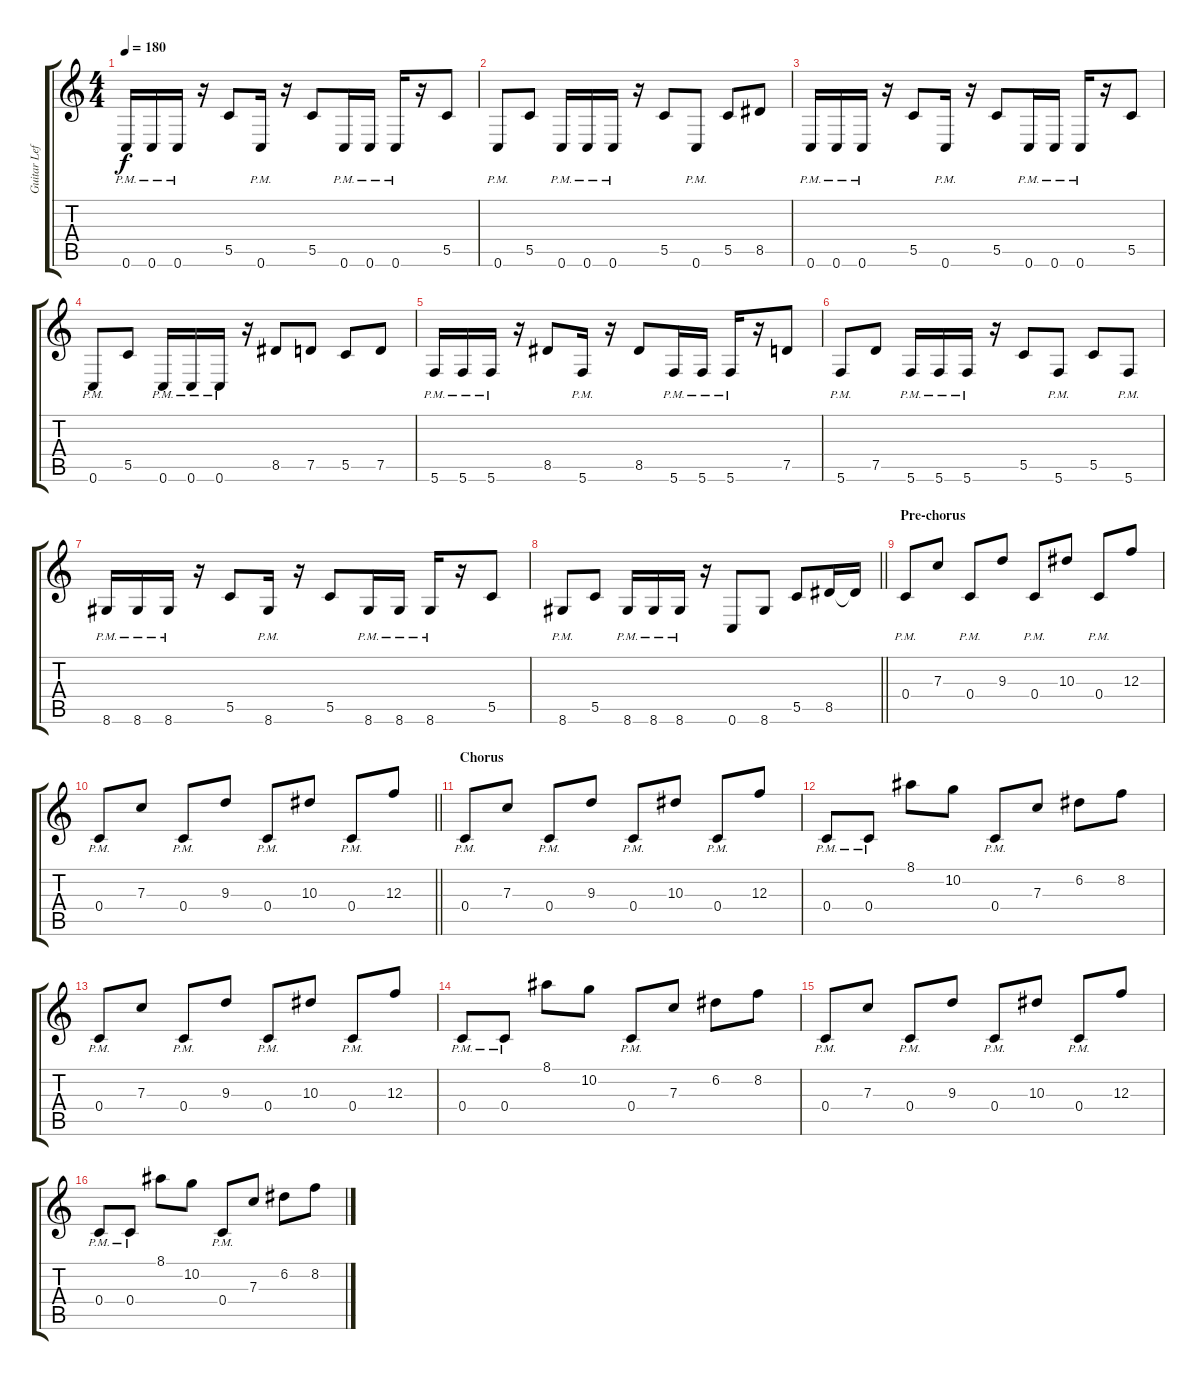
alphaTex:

\track ("Guitar Left" "Guitar Lef") {instrument distortionguitar}
\staff {score tabs}
\tuning (D4 A3 F3 C3 G2 C2) {hide}
\ts (4 4)
\tempo 180
\clef g2
\ks c
0.6{pm}.16{dy f instrument distortionguitar} 0.6{pm}.16 0.6{pm}.16 r.16 5.5.8 0.6{pm}.16 r.16 5.5.8 0.6{pm}.16{instrument distortionguitar} 0.6{pm}.16 0.6{pm}.16 r.16 5.5.8 |
0.6{pm}.8 5.5.8 0.6{pm}.16 0.6{pm}.16 0.6{pm}.16 r.16 5.5.8 0.6{pm}.8 5.5.8 8.5.8 |
0.6{pm}.16{instrument distortionguitar} 0.6{pm}.16 0.6{pm}.16 r.16 5.5.8 0.6{pm}.16 r.16 5.5.8 0.6{pm}.16{instrument distortionguitar} 0.6{pm}.16 0.6{pm}.16 r.16 5.5.8 |
0.6{pm}.8 5.5.8 0.6{pm}.16 0.6{pm}.16 0.6{pm}.16 r.16 8.5.8 7.5.8 5.5.8 7.5.8 |
5.6{pm}.16{instrument distortionguitar} 5.6{pm}.16 5.6{pm}.16 r.16 8.5.8 5.6{pm}.16 r.16 8.5.8 5.6{pm}.16{instrument distortionguitar} 5.6{pm}.16 5.6{pm}.16 r.16 7.5.8 |
5.6{pm}.8 7.5.8 5.6{pm}.16 5.6{pm}.16 5.6{pm}.16 r.16 5.5.8 5.6{pm}.8 5.5.8 5.6{pm}.8 |
8.6{pm}.16{instrument distortionguitar} 8.6{pm}.16 8.6{pm}.16 r.16 5.5.8 8.6{pm}.16 r.16 5.5.8 8.6{pm}.16{instrument distortionguitar} 8.6{pm}.16 8.6{pm}.16 r.16 5.5.8 |
\barLineRight lightlight
8.6{pm}.8 5.5.8 8.6{pm}.16 8.6{pm}.16 8.6{pm}.16 r.16 0.6.8 8.6.8 5.5.8 8.5.16 8.5{t}.16{volume 0} |
\section ("" "Pre-chorus")
0.4{pm}.8{volume 14} 7.3.8 0.4{pm}.8 9.3.8 0.4{pm}.8 10.3.8 0.4{pm}.8 12.3.8 |
\barLineRight lightlight
0.4{pm}.8 7.3.8 0.4{pm}.8 9.3.8 0.4{pm}.8 10.3.8 0.4{pm}.8 12.3.8 |
\section ("" "Chorus ")
0.4{pm}.8 7.3.8 0.4{pm}.8 9.3.8 0.4{pm}.8 10.3.8 0.4{pm}.8 12.3.8 |
0.4{pm}.8 0.4{pm}.8 8.1.8 10.2.8 0.4{pm}.8 7.3.8 6.2.8 8.2.8 |
0.4{pm}.8 7.3.8 0.4{pm}.8 9.3.8 0.4{pm}.8 10.3.8 0.4{pm}.8 12.3.8 |
0.4{pm}.8 0.4{pm}.8 8.1.8 10.2.8 0.4{pm}.8 7.3.8 6.2.8 8.2.8 |
0.4{pm}.8 7.3.8 0.4{pm}.8 9.3.8 0.4{pm}.8 10.3.8 0.4{pm}.8 12.3.8 |
0.4{pm}.8 0.4{pm}.8 8.1.8 10.2.8 0.4{pm}.8 7.3.8 6.2.8 8.2.8
